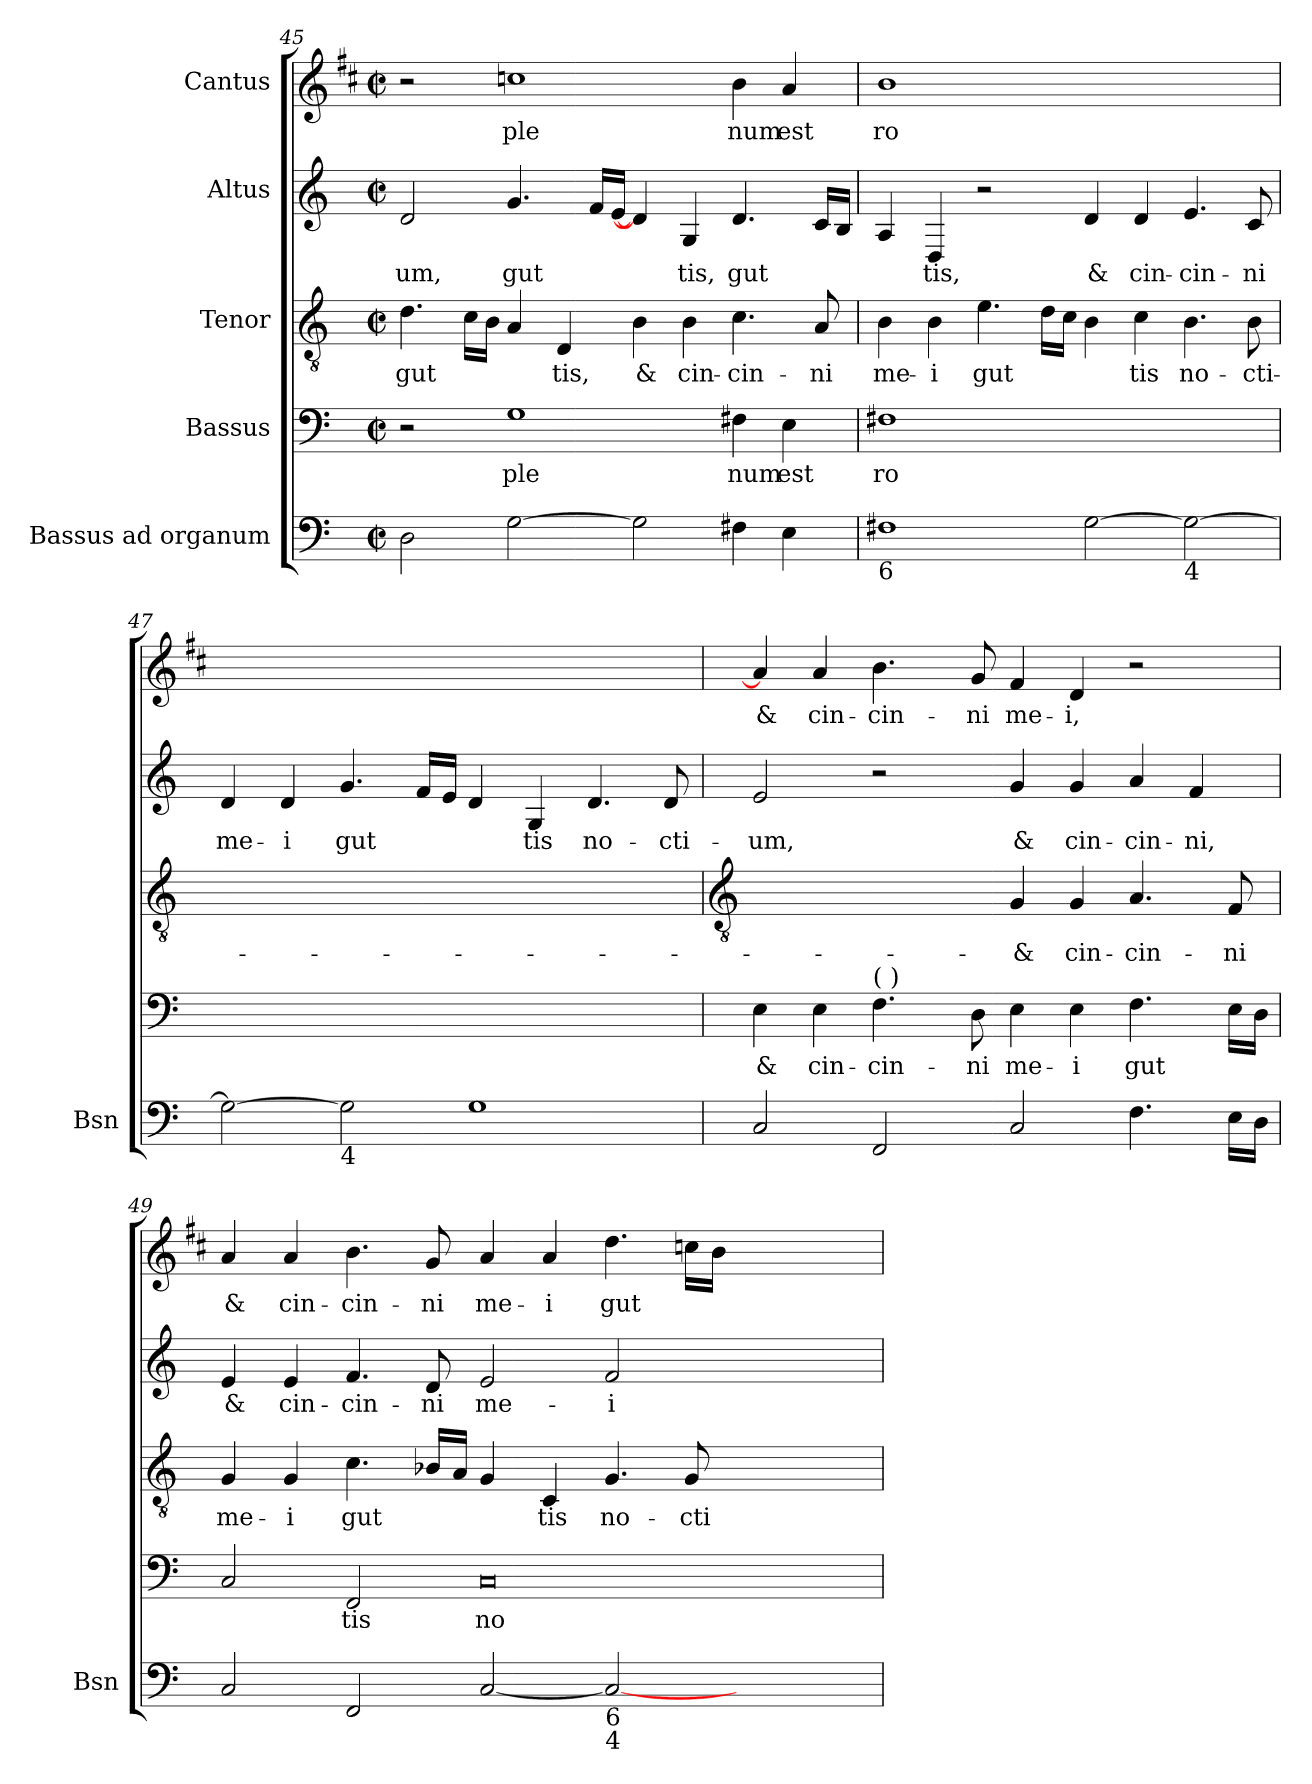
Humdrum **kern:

**kern	**kern	**text	**kern	**text	**kern	**text	**kern	**text
*part5	*part4	*part4	*part3	*part3	*part2	*part2	*part1	*part1
*staff5	*staff4	*staff4	*staff3	*staff3	*staff2	*staff2	*staff1	*staff1
*I"Bassus ad organum	*I"Bassus	*	*I"Tenor	*	*I"Altus	*	*I"Cantus	*
*I'Bsn	*	*	*	*	*	*	*	*
!!LO:LB:g=z
*clefF4	*clefF4	*	*clefGv2	*	*clefG2	*	*clefG2	*
*	*	*	*	*	*	*	*ITrd1c2	*
*k[]	*k[]	*	*k[]	*	*k[]	*	*k[]	*
*C:	*C:	*	*C:	*	*C:	*	*C:	*
*M4/2	*M4/2	*	*M4/2	*	*M4/2	*	*M4/2	*
*met(c|)	*met(c|)	*	*met(c|)	*	*met(c|)	*	*met(c|)	*
=45	=45	=45	=45	=45	=45	=45	=45	=45
!	!	!	!	!LO:LY:b	!	!LO:LY:b	!	!
2D	2r	.	4.d	gut	2d	-um,	2r	.
.	.	.	16cLL	.	.	.	.	.
.	.	.	16BJJ	.	.	.	.	.
!	!	!LO:LY:b	!	!	!	!LO:LY:b	!	!LO:LY:b
[2G	1G	ple	4A	.	4.g	gut	1b-X	ple
!	!	!	!	!LO:LY:b	!	!	!	!
.	.	.	4D	tis,	.	.	.	.
.	.	.	.	.	16fLL	.	.	.
.	.	.	.	.	[16eJJ	.	.	.
!	!	!	!	!LO:LY:b	!	!	!	!
2G]	.	.	4B	&	4d]	.	.	.
!	!	!	!	!LO:LY:b	!	!LO:LY:b	!	!
.	.	.	4B	cin-	4G	tis,	.	.
!	!	!LO:LY:b	!	!LO:LY:b	!	!LO:LY:b	!	!LO:LY:b
4F#X	4F#X	num	4.c	-cin-	4.d	gut	4a	num
!	!	!LO:LY:b	!	!	!	!	!	!LO:LY:b
4E	4E	est	.	.	.	.	4g	est
!	!	!	!	!LO:LY:b	!	!	!	!
.	.	.	8A	-ni	16cLL	.	.	.
.	.	.	.	.	16BJJ	.	.	.
!!LO:LB:g=z
=46	=46	=46	=46	=46	=46	=46	=46	=46
!LO:TX:b:t=6	!	!	!	!	!	!	!	!
!	!	!LO:LY:b	!	!LO:LY:b	!	!	!	!LO:LY:b
1F#X	1F#X	ro	4B	me-	4A	.	1a	ro
!	!	!	!	!LO:LY:b	!	!LO:LY:b	!	!
.	.	.	4B	-i	4D	tis,	.	.
!	!	!	!	!LO:LY:b	!	!	!	!
.	.	.	4.e	gut	2r	.	.	.
.	.	.	16dLL	.	.	.	.	.
.	.	.	16cJJ	.	.	.	.	.
!	!	!LO:LY:b	!	!	!	!LO:LY:b	!	!LO:LY:b
[2G	[1Gyy	re,	4B	.	4d	&	[1gyy	re,
!	!	!	!	!LO:LY:b	!	!LO:LY:b	!	!
.	.	.	4c	tis	4d	cin-	.	.
!LO:TX:b:t=4	!	!	!	!	!	!	!	!
!	!	!	!	!LO:LY:b	!	!LO:LY:b	!	!
2G_	.	.	4.B	no-	4.e	-cin-	.	.
!	!	!	!	!LO:LY:b	!	!LO:LY:b	!	!
.	.	.	8B	-cti-	8c	-ni	.	.
=47	=47	=47	=47	=47	=47	=47	=47	=47
!	!	!	!	!LO:LY:b	!	!LO:LY:b	!	!
2G_	1.Gyy_	.	[0cyy	-um,	4d	me-	1.gyy_	.
!	!	!	!	!	!	!LO:LY:b	!	!
.	.	.	.	.	4d	-i	.	.
!LO:TX:b:t=4	!	!	!	!	!	!	!	!
!	!	!	!	!	!	!LO:LY:b	!	!
2G]	.	.	.	.	4.g	gut	.	.
.	.	.	.	.	16fLL	.	.	.
.	.	.	.	.	16eJJ	.	.	.
1G	.	.	.	.	4d	.	.	.
!	!	!	!	!	!	!LO:LY:b	!	!
.	.	.	.	.	4G	tis	.	.
!	!	!	!	!	!	!LO:LY:b	!	!
.	2Gyy]	.	.	.	4.d	no-	2gyy_	.
!	!	!	!	!	!	!LO:LY:b	!	!
.	.	.	.	.	8d	-cti-	.	.
!!LO:LB:g=z
=48	=48	=48	=48	=48	=48	=48	=48	=48
*	*	*	*clefGv2	*	*	*	*	*
!	!	!LO:LY:b	!	!	!	!LO:LY:b	!	!LO:LY:b
2C	4E	&	2.cyy_	.	2e	-um,	4g]	&
!	!	!LO:LY:b	!	!	!	!	!	!LO:LY:b
.	4E	cin-	.	.	.	.	4g	cin-
!	!LO:TX:a:t=(  )	!	!	!	!	!	!	!
!	!	!LO:LY:b	!	!	!	!	!	!LO:LY:b
2FF	4.F	-cin-	.	.	2r	.	4.a	-cin-
.	.	.	4cyy]	.	.	.	.	.
!	!	!LO:LY:b	!	!	!	!	!	!LO:LY:b
.	8D	-ni	.	.	.	.	8f	-ni
!	!	!LO:LY:b	!	!LO:LY:b	!	!LO:LY:b	!	!LO:LY:b
2C	4E	me-	4G	&	4g	&	4e	me-
!	!	!LO:LY:b	!	!LO:LY:b	!	!LO:LY:b	!	!LO:LY:b
.	4E	-i	4G	cin-	4g	cin-	4c	-i,
!	!	!LO:LY:b	!	!LO:LY:b	!	!LO:LY:b	!	!
4.F	4.F	gut	4.A	-cin-	4a	-cin-	2r	.
!	!	!	!	!	!	!LO:LY:b	!	!
.	.	.	.	.	4f	-ni,	.	.
!	!	!	!	!LO:LY:b	!	!	!	!
16ELL	16ELL	.	8F	-ni	.	.	.	.
16DJJ	16DJJ	.	.	.	.	.	.	.
!!LO:LB:g=z
=49	=49	=49	=49	=49	=49	=49	=49	=49
!	!	!	!	!LO:LY:b	!	!LO:LY:b	!	!LO:LY:b
2C	2C	.	4G	me-	4e	&	4g	&
!	!	!	!	!LO:LY:b	!	!LO:LY:b	!	!LO:LY:b
.	.	.	4G	-i	4e	cin-	4g	cin-
!	!	!LO:LY:b	!	!LO:LY:b	!	!LO:LY:b	!	!LO:LY:b
2FF	2FF	tis	4.c	gut	4.f	-cin-	4.a	-cin-
!	!	!	!	!	!	!LO:LY:b	!	!LO:LY:b
.	.	.	16B-XLL	.	8d	-ni	8f	-ni
.	.	.	16AJJ	.	.	.	.	.
!	!	!LO:LY:b	!	!	!	!LO:LY:b	!	!LO:LY:b
[2C	0C	no	4G	.	2e	me-	4g	me-
!	!	!	!	!LO:LY:b	!	!	!	!LO:LY:b
.	.	.	4C	tis	.	.	4g	-i
!LO:TX:b:t=6\n4	!	!	!	!	!	!	!	!
!	!	!	!	!LO:LY:b	!	!LO:LY:b	!	!LO:LY:b
2C_	.	.	4.G	no-	2f	-i	4.cc	gut
!	!	!	!	!LO:LY:b	!	!	!	!
.	.	.	8G	-cti-	.	.	16b-XLL	.
.	.	.	.	.	.	.	16aJJ	.
1ryy	.	.	1ryy	.	1ryy	.	1ryy	.
=	=	=	=	=	=	=	=	=
*-	*-	*-	*-	*-	*-	*-	*-	*-
